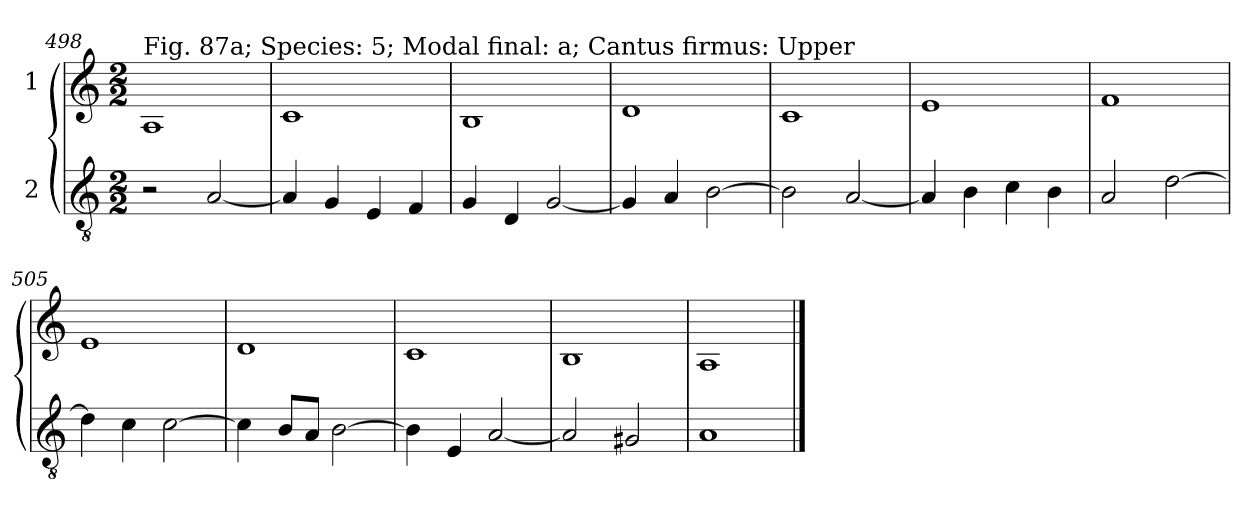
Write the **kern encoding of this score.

**kern	**kern
*part2	*part1
*staff2	*staff1
*I"2	*I"1
!!LO:LB:g=z
*clefGv2	*clefG2
*k[]	*k[]
*M2/2	*M2/2
=498	=498
!	!LO:TX:a:t=Fig. 87a; Species&colon; 5; Modal final&colon; a; Cantus firmus&colon; Upper
2r	1A
[2A/	.
=499	=499
4A/]	1c
4G/	.
4E/	.
4F/	.
=500	=500
4G/	1B
4D/	.
[2G/	.
=501	=501
4G/]	1d
4A/	.
[2B\	.
=502	=502
2B\]	1c
[2A/	.
=503	=503
4A/]	1e
4B\	.
4c\	.
4B\	.
!!LO:LB:g=z
=504	=504
2A/	1f
[2d\	.
=505	=505
4d\]	1e
4c\	.
[2c\	.
=506	=506
4c\]	1d
8B/L	.
8A/J	.
[2B\	.
=507	=507
4B\]	1c
4E/	.
[2A/	.
=508	=508
2A/]	1B
2G#X/	.
=509	=509
1A	1A
==	==
*-	*-
